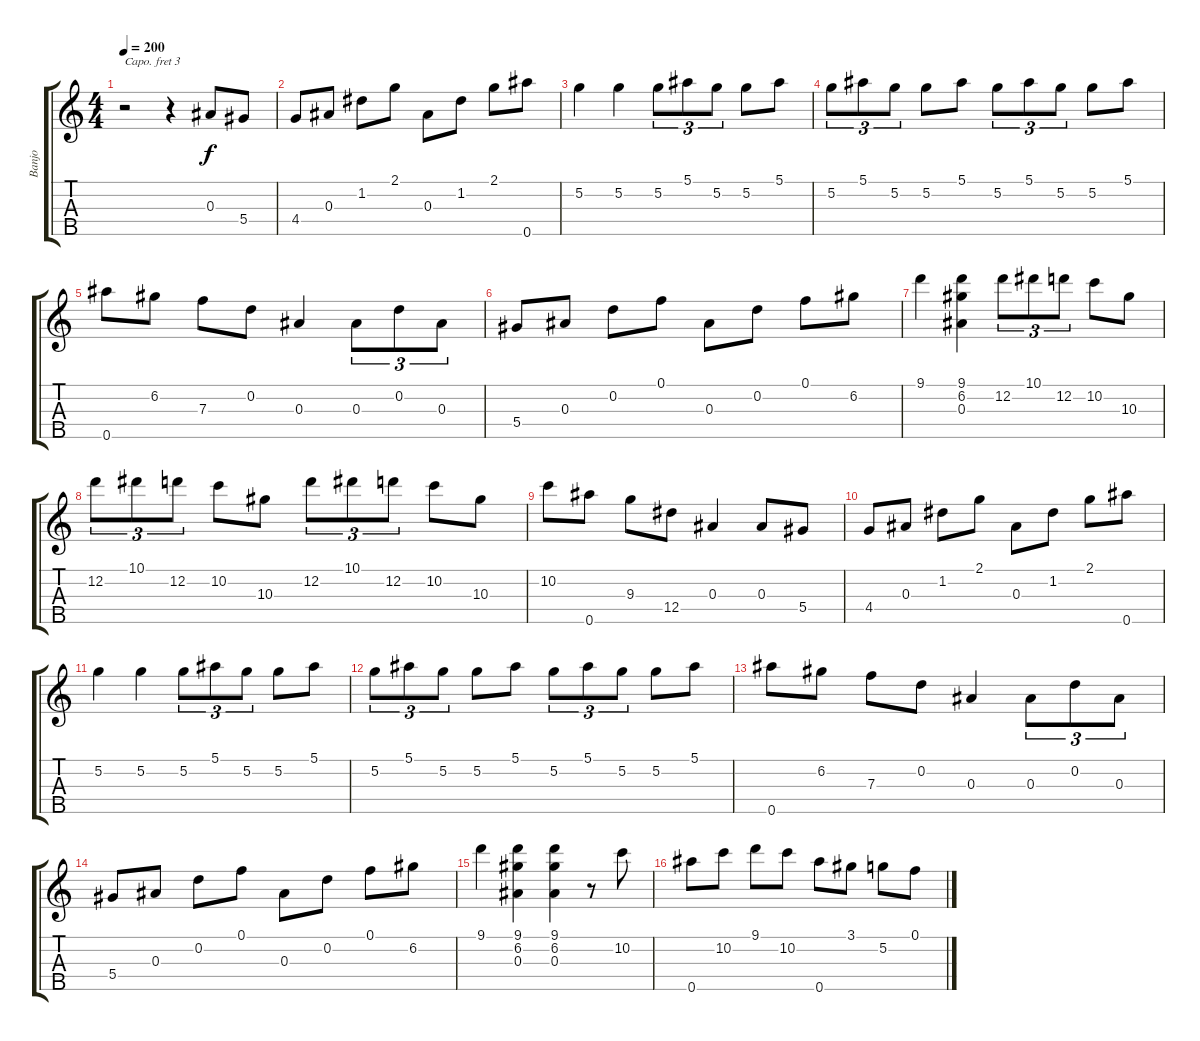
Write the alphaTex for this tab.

\track ("Banjo" "Banjo") {instrument banjo}
\staff {score tabs}
\capo 3
\tuning (D4 B3 G3 C3 G4) {hide}
\displaytranspose 12
\ts (4 4)
\tempo 200
\clef g2
\ks c
r.2{dy f instrument banjo} r.4 0.3.8 5.4.8 |
4.4.8 0.3.8 1.2.8 2.1.8 0.3.8 1.2.8 2.1.8 0.5.8 |
5.2.4 5.2.4 5.2.8{tu (3 2)} 5.1.8{tu (3 2)} 5.2.8{tu (3 2)} 5.2.8 5.1.8 |
5.2.8{tu (3 2)} 5.1.8{tu (3 2)} 5.2.8{tu (3 2)} 5.2.8 5.1.8 5.2.8{tu (3 2)} 5.1.8{tu (3 2)} 5.2.8{tu (3 2)} 5.2.8 5.1.8 |
0.5.8 6.2.8 7.3.8 0.2.8 0.3.4 0.3.8{tu (3 2)} 0.2.8{tu (3 2)} 0.3.8{tu (3 2)} |
5.4.8 0.3.8 0.2.8 0.1.8 0.3.8 0.2.8 0.1.8 6.2.8 |
9.1.4 (9.1 6.2 0.3).4 12.2.8{tu (3 2)} 10.1.8{tu (3 2)} 12.2.8{tu (3 2)} 10.2.8 10.3.8 |
12.2.8{tu (3 2)} 10.1.8{tu (3 2)} 12.2.8{tu (3 2)} 10.2.8 10.3.8 12.2.8{tu (3 2)} 10.1.8{tu (3 2)} 12.2.8{tu (3 2)} 10.2.8 10.3.8 |
10.2.8 0.5.8 9.3.8 12.4.8 0.3.4 0.3.8 5.4.8 |
4.4.8 0.3.8 1.2.8 2.1.8 0.3.8 1.2.8 2.1.8 0.5.8 |
5.2.4 5.2.4 5.2.8{tu (3 2)} 5.1.8{tu (3 2)} 5.2.8{tu (3 2)} 5.2.8 5.1.8 |
5.2.8{tu (3 2)} 5.1.8{tu (3 2)} 5.2.8{tu (3 2)} 5.2.8 5.1.8 5.2.8{tu (3 2)} 5.1.8{tu (3 2)} 5.2.8{tu (3 2)} 5.2.8 5.1.8 |
0.5.8 6.2.8 7.3.8 0.2.8 0.3.4 0.3.8{tu (3 2)} 0.2.8{tu (3 2)} 0.3.8{tu (3 2)} |
5.4.8 0.3.8 0.2.8 0.1.8 0.3.8 0.2.8 0.1.8 6.2.8 |
9.1.4 (9.1 6.2 0.3).4 (9.1 6.2 0.3).4 r.8 10.2.8 |
0.5.8 10.2.8 9.1.8 10.2.8 0.5.8 3.1.8 5.2.8 0.1.8
